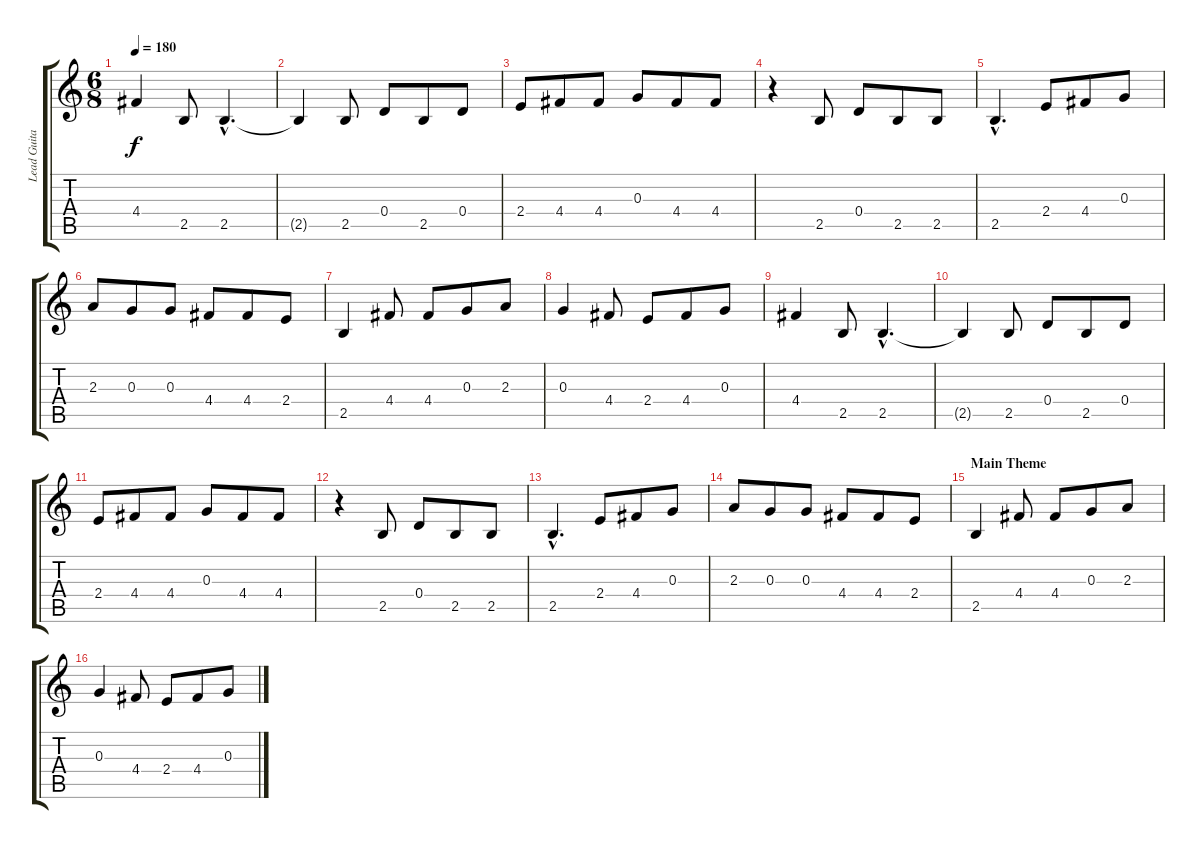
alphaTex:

\track ("Lead Guitar" "Lead Guita") {instrument distortionguitar}
\staff {score tabs}
\tuning (E4 B3 G3 D3 A2 E2) {hide}
\ts (6 8)
\tempo 180
\clef g2
\ks c
4.4.4{dy f} 2.5.8 2.5{hac}.4{d} |
2.5{t}.4 2.5.8 0.4.8 2.5.8 0.4.8 |
2.4.8 4.4.8 4.4.8 0.3.8 4.4.8 4.4.8 |
r.4 2.5.8 0.4.8 2.5.8 2.5.8 |
2.5{hac}.4{d} 2.4.8 4.4.8 0.3.8 |
2.3.8 0.3.8 0.3.8 4.4.8 4.4.8 2.4.8 |
2.5.4 4.4.8 4.4.8 0.3.8 2.3.8 |
0.3.4 4.4.8 2.4.8 4.4.8 0.3.8 |
4.4.4 2.5.8 2.5{hac}.4{d} |
2.5{t}.4 2.5.8 0.4.8 2.5.8 0.4.8 |
2.4.8 4.4.8 4.4.8 0.3.8 4.4.8 4.4.8 |
r.4 2.5.8 0.4.8 2.5.8 2.5.8 |
2.5{hac}.4{d} 2.4.8 4.4.8 0.3.8 |
2.3.8 0.3.8 0.3.8 4.4.8 4.4.8 2.4.8 |
\section ("" "Main Theme")
2.5.4 4.4.8 4.4.8 0.3.8 2.3.8 |
0.3.4 4.4.8 2.4.8 4.4.8 0.3.8
